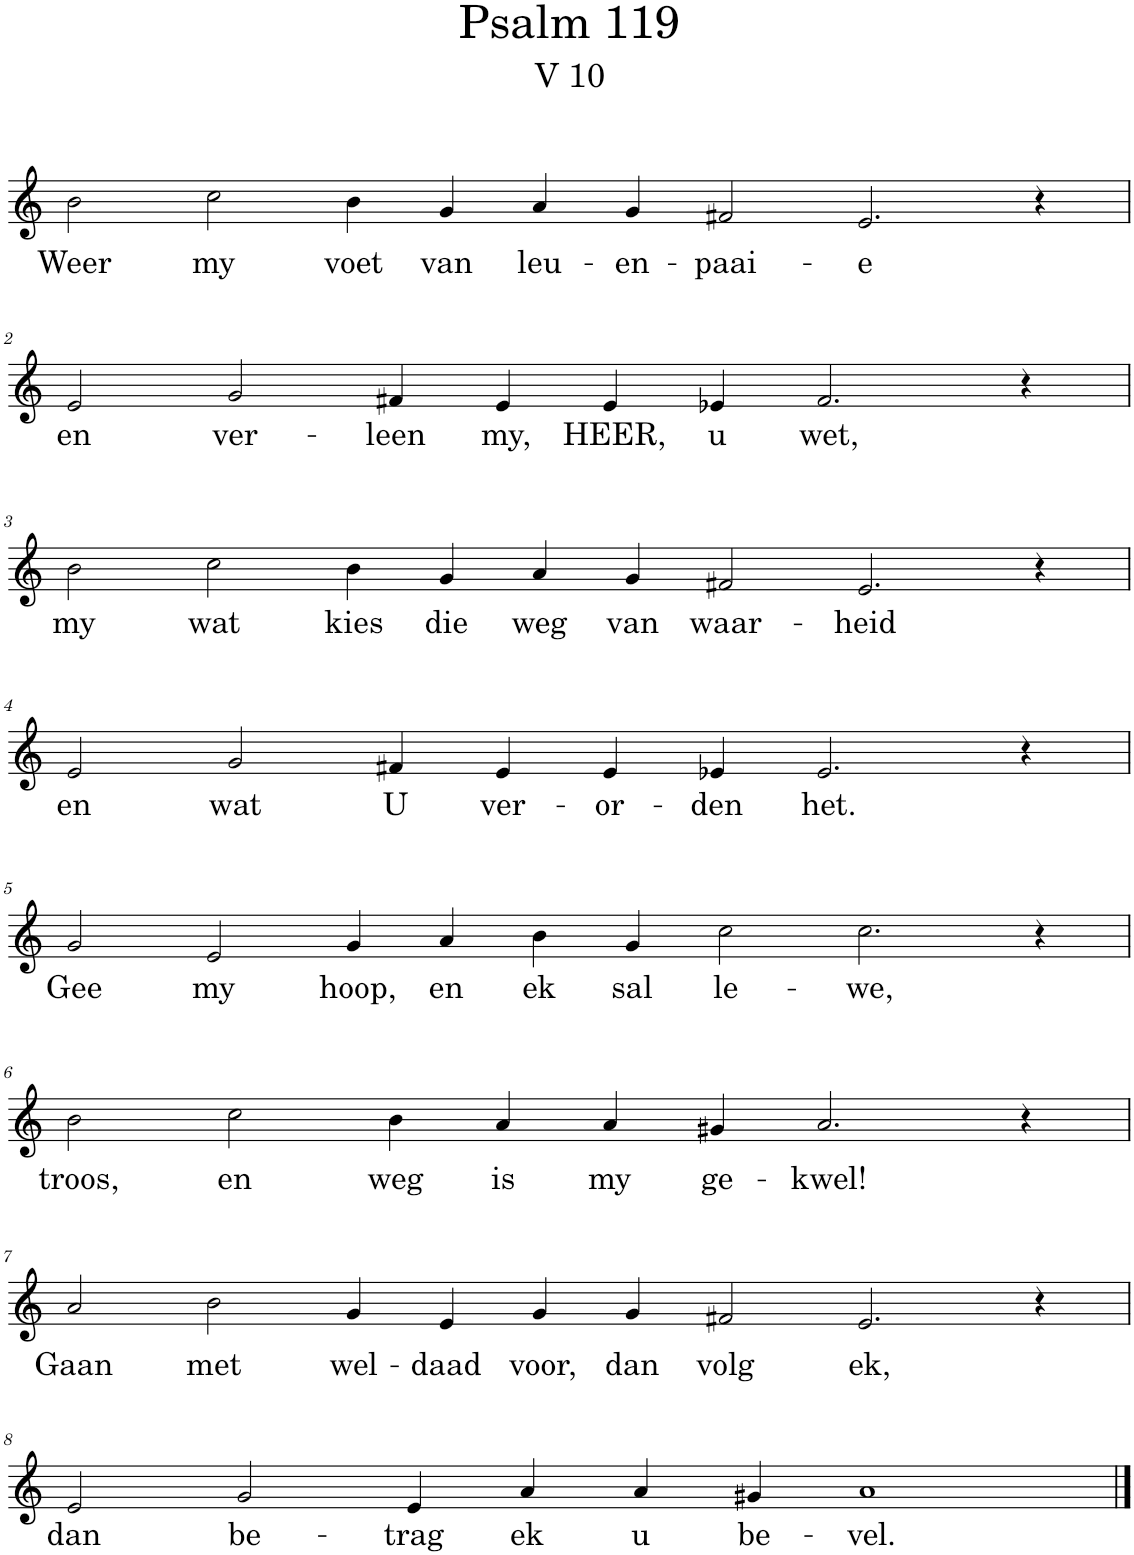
**kern	**text
*part1	*part1
*staff1	*staff1
*I"Pipe Organ	*
*I'Org.	*
*clefG2	*
*k[]	*
*M14/4	*
=1	=1
!	!LO:LY:b
2b\	Weer
!	!LO:LY:b
2cc\	my
!	!LO:LY:b
4b\	voet
!	!LO:LY:b
4g/	van
!	!LO:LY:b
4a/	leu-
!	!LO:LY:b
4g/	-en-
!	!LO:LY:b
2f#X/	-paai-
!	!LO:LY:b
2.e/	-e
4r	.
!!LO:LB:g=z
=2	=2
*M12/4	*
!	!LO:LY:b
2e/	en
!	!LO:LY:b
2g/	ver-
!	!LO:LY:b
4f#X/	-leen
!	!LO:LY:b
4e/	my,
!	!LO:LY:b
4e/	HEER,
!	!LO:LY:b
4e-X/	u
!	!LO:LY:b
2.f#/	wet,
4r	.
!!LO:LB:g=z
=3	=3
*M14/4	*
!	!LO:LY:b
2b\	my
!	!LO:LY:b
2cc\	wat
!	!LO:LY:b
4b\	kies
!	!LO:LY:b
4g/	die
!	!LO:LY:b
4a/	weg
!	!LO:LY:b
4g/	van
!	!LO:LY:b
2f#X/	waar-
!	!LO:LY:b
2.e/	-heid
4r	.
!!LO:LB:g=z
=4	=4
*M12/4	*
!	!LO:LY:b
2e/	en
!	!LO:LY:b
2g/	wat
!	!LO:LY:b
4f#X/	U
!	!LO:LY:b
4e/	ver-
!	!LO:LY:b
4e/	-or-
!	!LO:LY:b
4e-X/	-den
!	!LO:LY:b
2.e-/	het.
4r	.
!!LO:LB:g=z
=5	=5
*M14/4	*
!	!LO:LY:b
2g/	Gee
!	!LO:LY:b
2e/	my
!	!LO:LY:b
4g/	hoop,
!	!LO:LY:b
4a/	en
!	!LO:LY:b
4b\	ek
!	!LO:LY:b
4g/	sal
!	!LO:LY:b
2cc\	le-
!	!LO:LY:b
2.cc\	-we,
4r	.
!!LO:LB:g=z
=6	=6
*M12/4	*
!	!LO:LY:b
2b\	troos,
!	!LO:LY:b
2cc\	en
!	!LO:LY:b
4b\	weg
!	!LO:LY:b
4a/	is
!	!LO:LY:b
4a/	my
!	!LO:LY:b
4g#X/	ge-
!	!LO:LY:b
2.a/	-kwel!
4r	.
!!LO:LB:g=z
=7	=7
*M14/4	*
!	!LO:LY:b
2a/	Gaan
!	!LO:LY:b
2b\	met
!	!LO:LY:b
4g/	wel-
!	!LO:LY:b
4e/	-daad
!	!LO:LY:b
4g/	voor,
!	!LO:LY:b
4g/	dan
!	!LO:LY:b
2f#X/	volg
!	!LO:LY:b
2.e/	ek,
4r	.
!!LO:LB:g=z
=8	=8
!	!LO:LY:b
2e/	dan
!	!LO:LY:b
2g/	be-
!	!LO:LY:b
4e/	-trag
!	!LO:LY:b
4a/	ek
!	!LO:LY:b
4a/	u
!	!LO:LY:b
4g#X/	be-
!	!LO:LY:b
1a	-vel.
==	==
*-	*-
